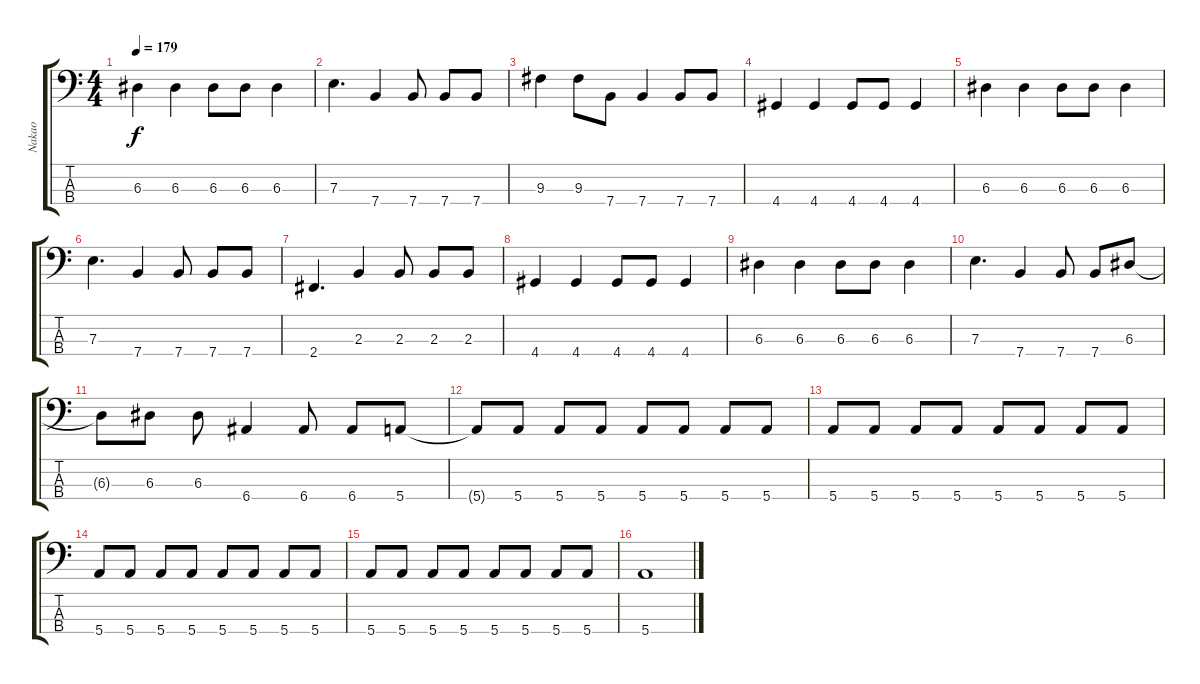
\track ("Nakao" "Nakao") {instrument electricbassfinger}
\staff {score tabs}
\tuning (G2 D2 A1 E1) {hide}
\ts (4 4)
\tempo 179
\clef f4
\ks c
6.3.4{dy f} 6.3.4 6.3.8 6.3.8 6.3.4 |
7.3.4{d} 7.4.4 7.4.8 7.4.8 7.4.8 |
9.3.4 9.3.8 7.4.8 7.4.4 7.4.8 7.4.8 |
4.4.4 4.4.4 4.4.8 4.4.8 4.4.4 |
6.3.4 6.3.4 6.3.8 6.3.8 6.3.4 |
7.3.4{d} 7.4.4 7.4.8 7.4.8 7.4.8 |
2.4.4{d} 2.3.4 2.3.8 2.3.8 2.3.8 |
4.4.4 4.4.4 4.4.8 4.4.8 4.4.4 |
6.3.4 6.3.4 6.3.8 6.3.8 6.3.4 |
7.3.4{d} 7.4.4 7.4.8 7.4.8 6.3.8 |
6.3{t}.8 6.3.8 6.3.8 6.4.4 6.4.8 6.4.8 5.4.8 |
5.4{t}.8 5.4.8 5.4.8 5.4.8 5.4.8 5.4.8 5.4.8 5.4.8 |
5.4.8 5.4.8 5.4.8 5.4.8 5.4.8 5.4.8 5.4.8 5.4.8 |
5.4.8 5.4.8 5.4.8 5.4.8 5.4.8 5.4.8 5.4.8 5.4.8 |
5.4.8 5.4.8 5.4.8 5.4.8 5.4.8 5.4.8 5.4.8 5.4.8 |
5.4.1
